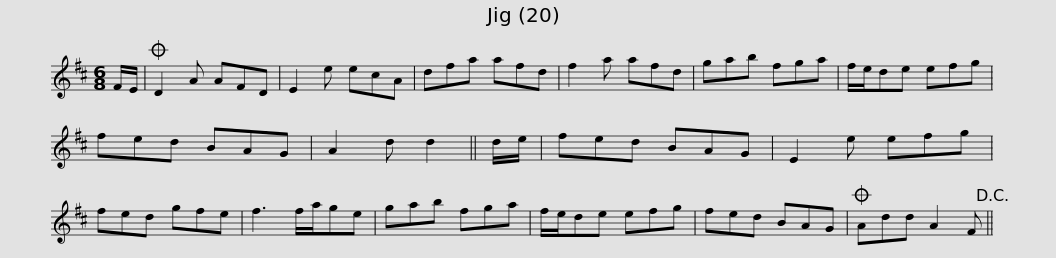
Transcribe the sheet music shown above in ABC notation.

X:1
L:1/8
M:6/8
I:linebreak $
K:D
V:1 treble
V:1
 F/E/ |O D2 A AFD | E2 e ecA | dfa afd | f2 a afd | %5
 gab fga | f/e/de efg | fed BAG |$ A2 d d2 || d/e/ | %10
 fed BAG | E2 e efg | fed gfe | f3 f/a/ge | gab fga | %15
 f/e/de efg |$ fed BAG |O Add A2 F!D.C.! || %18
